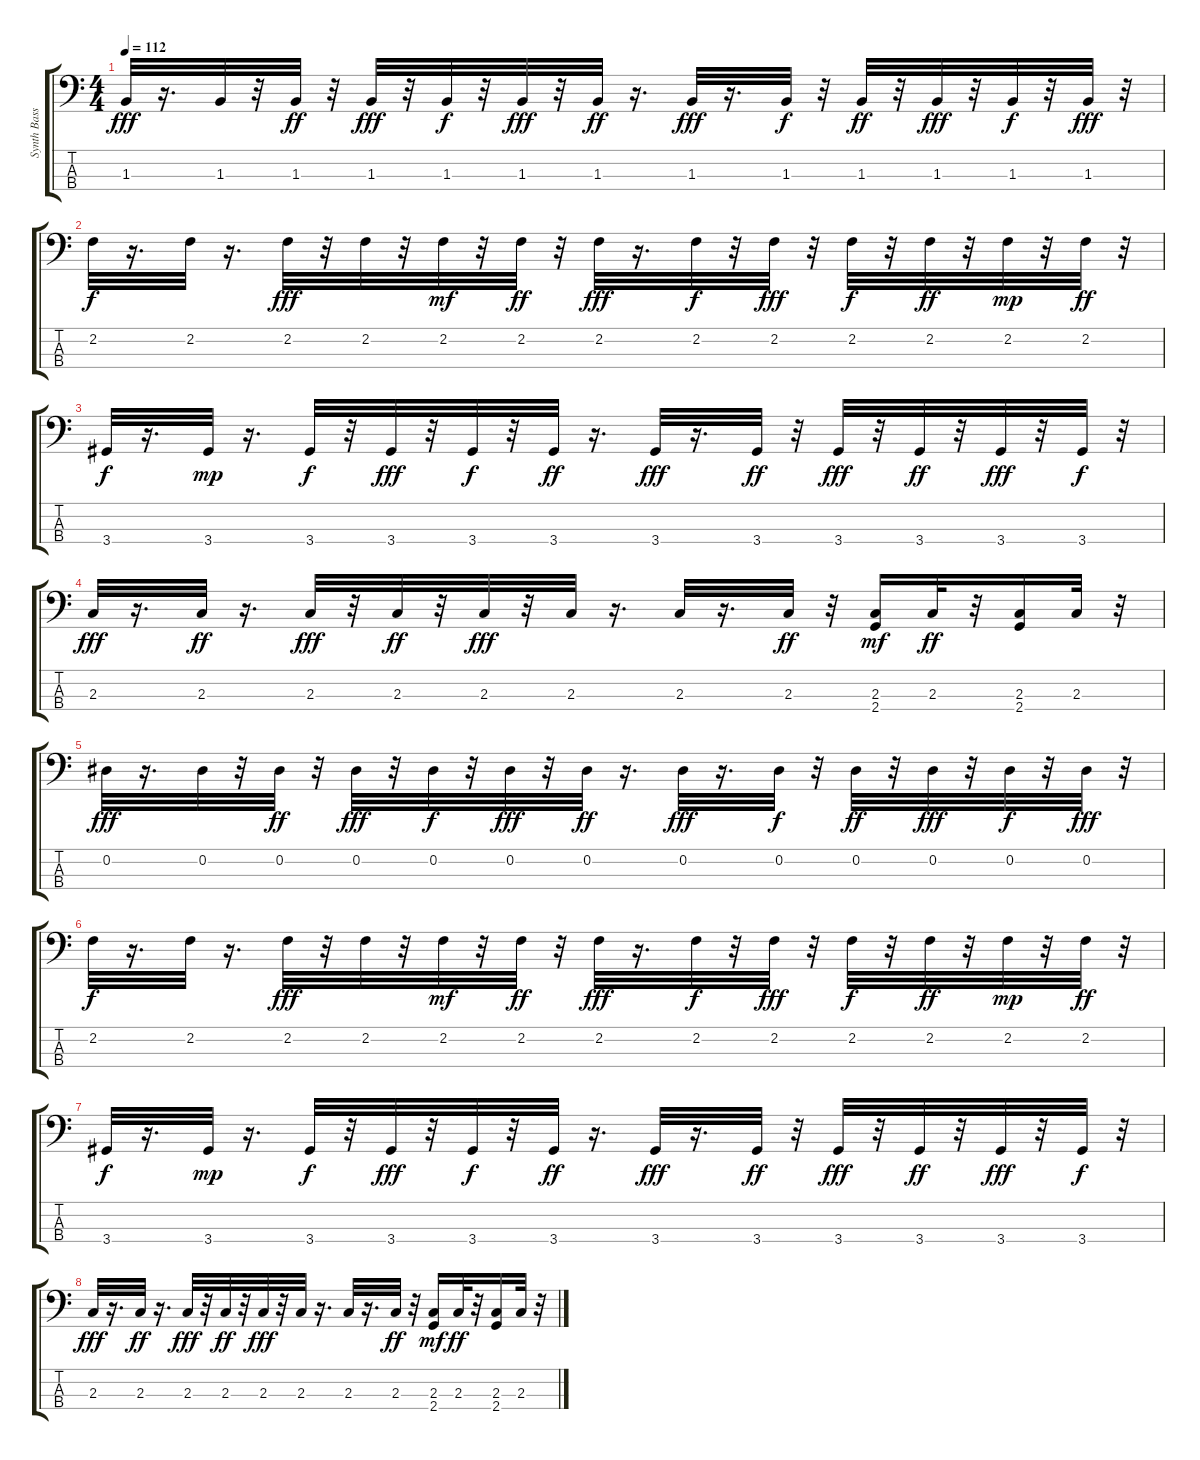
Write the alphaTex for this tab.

\track ("Synth Bass" "Synth Bass") {instrument synthbass1}
\staff {score tabs}
\tuning (Ab2 Eb2 Bb1 F1) {hide}
\ts (4 4)
\tempo 112
\clef f4
\ks c
1.3.32{dy fff} r.16{d} 1.3.32 r.32 1.3.32{dy ff} r.32 1.3.32{dy fff} r.32 1.3.32{dy f} r.32 1.3.32{dy fff} r.32 1.3.32{dy ff} r.16{d} 1.3.32{dy fff} r.16{d} 1.3.32{dy f} r.32 1.3.32{dy ff} r.32 1.3.32{dy fff} r.32 1.3.32{dy f} r.32 1.3.32{dy fff} r.32 |
2.2.32{dy f volume 16 instrument synthbass1} r.16{d} 2.2.32 r.16{d} 2.2.32{dy fff} r.32 2.2.32 r.32 2.2.32{dy mf} r.32 2.2.32{dy ff} r.32 2.2.32{dy fff} r.16{d} 2.2.32{dy f} r.32 2.2.32{dy fff} r.32 2.2.32{dy f} r.32 2.2.32{dy ff} r.32 2.2.32{dy mp} r.32 2.2.32{dy ff} r.32 |
3.4.32{dy f} r.16{d} 3.4.32{dy mp} r.16{d} 3.4.32{dy f} r.32 3.4.32{dy fff} r.32 3.4.32{dy f} r.32 3.4.32{dy ff} r.16{d} 3.4.32{dy fff} r.16{d} 3.4.32{dy ff} r.32 3.4.32{dy fff} r.32 3.4.32{dy ff} r.32 3.4.32{dy fff} r.32 3.4.32{dy f} r.32 |
2.3.32{dy fff} r.16{d} 2.3.32{dy ff} r.16{d} 2.3.32{dy fff} r.32 2.3.32{dy ff} r.32 2.3.32{dy fff} r.32 2.3.32 r.16{d} 2.3.32 r.16{d} 2.3.32{dy ff} r.32 (2.3 2.4).16{dy mf} 2.3.32{dy ff} r.32 (2.3 2.4).16 2.3.32 r.32 |
0.2.32{dy fff} r.16{d} 0.2.32 r.32 0.2.32{dy ff} r.32 0.2.32{dy fff} r.32 0.2.32{dy f} r.32 0.2.32{dy fff} r.32 0.2.32{dy ff} r.16{d} 0.2.32{dy fff} r.16{d} 0.2.32{dy f} r.32 0.2.32{dy ff} r.32 0.2.32{dy fff} r.32 0.2.32{dy f} r.32 0.2.32{dy fff} r.32 |
2.2.32{dy f} r.16{d} 2.2.32 r.16{d} 2.2.32{dy fff} r.32 2.2.32 r.32 2.2.32{dy mf} r.32 2.2.32{dy ff} r.32 2.2.32{dy fff} r.16{d} 2.2.32{dy f} r.32 2.2.32{dy fff} r.32 2.2.32{dy f} r.32 2.2.32{dy ff} r.32 2.2.32{dy mp} r.32 2.2.32{dy ff} r.32 |
3.4.32{dy f} r.16{d} 3.4.32{dy mp} r.16{d} 3.4.32{dy f} r.32 3.4.32{dy fff} r.32 3.4.32{dy f} r.32 3.4.32{dy ff} r.16{d} 3.4.32{dy fff} r.16{d} 3.4.32{dy ff} r.32 3.4.32{dy fff} r.32 3.4.32{dy ff} r.32 3.4.32{dy fff} r.32 3.4.32{dy f} r.32 |
2.3.32{dy fff} r.16{d} 2.3.32{dy ff} r.16{d} 2.3.32{dy fff} r.32 2.3.32{dy ff} r.32 2.3.32{dy fff} r.32 2.3.32 r.16{d} 2.3.32 r.16{d} 2.3.32{dy ff} r.32 (2.3 2.4).16{dy mf} 2.3.32{dy ff} r.32 (2.3 2.4).16 2.3.32 r.32
